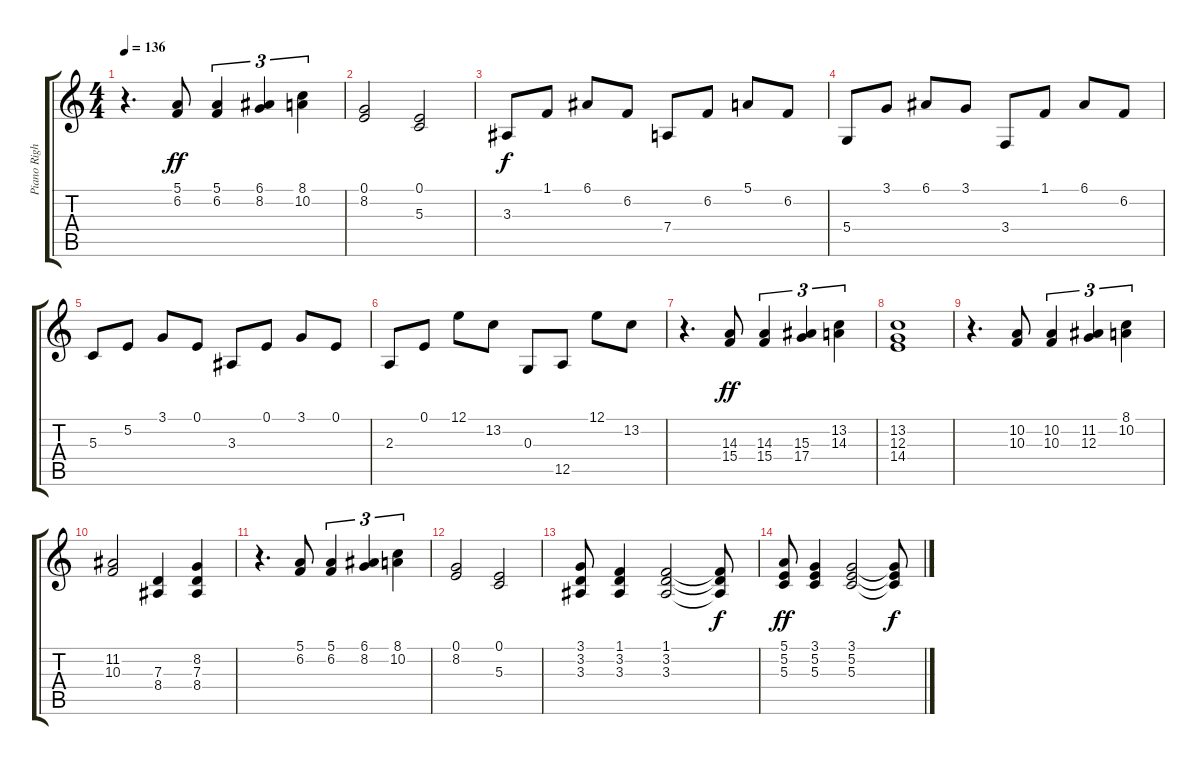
\track ("Piano Right Hand" "Piano Righ") {instrument acousticgrandpiano}
\staff {score tabs}
\tuning (E4 B3 G3 D3 A2 E2) {hide}
\ts (4 4)
\tempo 136
\clef g2
\ks c
r.4{d dy ff} (5.1 6.2).8 (5.1 6.2).4{tu (3 2)} (6.1 8.2).4{tu (3 2)} (8.1 10.2).4{tu (3 2)} |
(0.1 8.2).2 (0.1 5.3).2 |
3.3.8{dy f} 1.1.8 6.1.8 6.2.8 7.4.8 6.2.8 5.1.8 6.2.8 |
5.4.8 3.1.8 6.1.8 3.1.8 3.4.8 1.1.8 6.1.8 6.2.8 |
5.3.8 5.2.8 3.1.8 0.1.8 3.3.8 0.1.8 3.1.8 0.1.8 |
2.3.8 0.1.8 12.1.8 13.2.8 0.3.8 12.5.8 12.1.8 13.2.8 |
r.4{d} (14.3 15.4).8{dy ff} (14.3 15.4).4{tu (3 2)} (15.3 17.4).4{tu (3 2)} (13.2 14.3).4{tu (3 2)} |
(13.2 12.3 14.4).1 |
r.4{d} (10.2 10.3).8 (10.2 10.3).4{tu (3 2)} (11.2 12.3).4{tu (3 2)} (8.1 10.2).4{tu (3 2)} |
(11.2 10.3).2 (7.3 8.4).4 (8.2 7.3 8.4).4 |
r.4{d} (5.1 6.2).8 (5.1 6.2).4{tu (3 2)} (6.1 8.2).4{tu (3 2)} (8.1 10.2).4{tu (3 2)} |
(0.1 8.2).2 (0.1 5.3).2 |
(3.1 3.2 3.3).8{volume 0} (1.1 3.2 3.3).4 (1.1 3.2 3.3).2 (1.1{t} 3.2{t} 3.3{t}).8{dy f} |
(5.1 5.2 5.3).8{dy ff} (3.1 5.2 5.3).4 (3.1 5.2 5.3).2 (3.1{t} 5.2{t} 5.3{t}).8{dy f}
